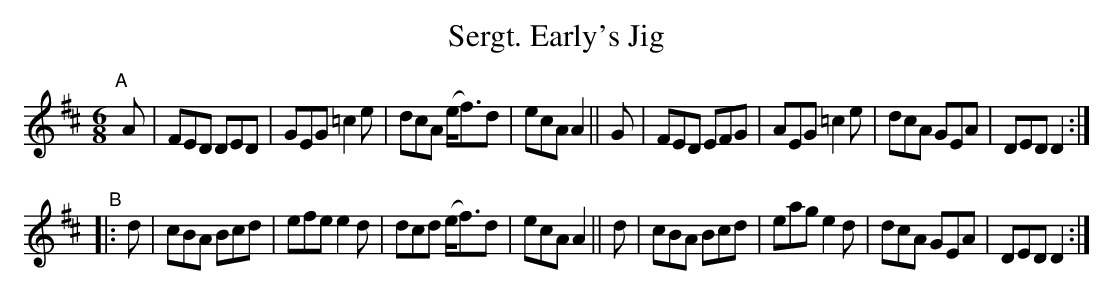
X:1
T: Sergt. Early's Jig
M: 6/8
L: 1/8
K: D
"^A"\
[|]A | FED DED | GEG =c2e | dcA (e<f)d | ecA A2 \
|| G | FED EFG | AEG =c2e | dcA GEA | DED D2 :|
"^B"\
|: d | cBA Bcd | efe e2d | dcd (e<f)d | ecA A2 \
|| d | cBA Bcd | eag e2d | dcA GEA | DED D2 :|
